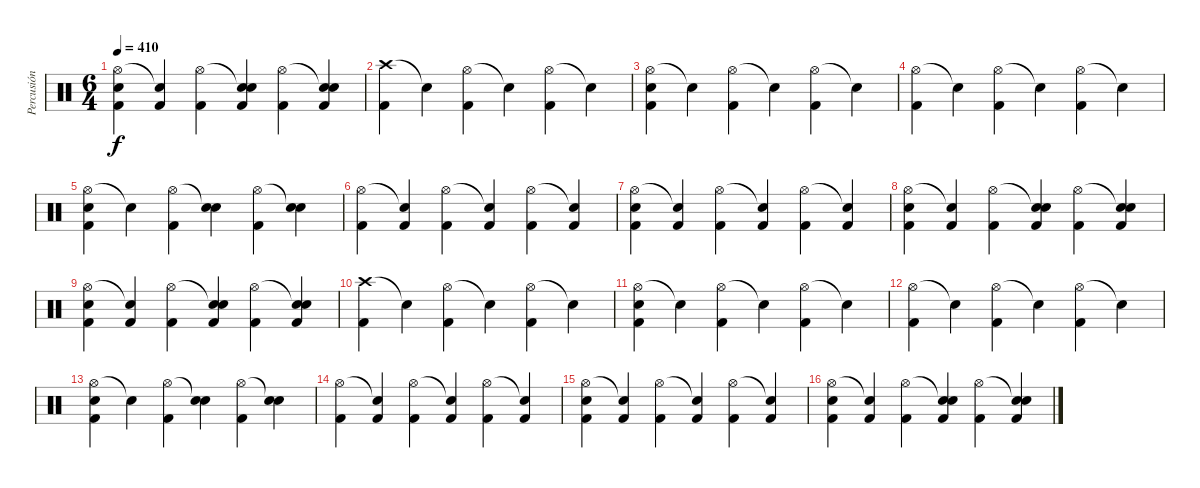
\track ("Percusión" "Percusión") {instrument percussion}
\staff {score}
\articulation defaults
\ts (6 4)
\tempo 410
\clef neutral
\ks c
("Hi-Hat (open)" "Kick (hit) 2" "Snare (hit) 2").4{dy f} ("Snare (hit)"{t} "Kick (hit) 2").4 ("Hi-Hat (open)" "Kick (hit) 2").4 ("Snare (hit)"{t} "Snare (hit) 2" "Kick (hit) 2").4 ("Hi-Hat (open)" "Kick (hit) 2").4 ("Snare (hit)"{t} "Kick (hit) 2" "Snare (hit) 2").4 |
("Crash high (hit)" "Kick (hit) 2").4 "Snare (hit)"{t}.4 ("Hi-Hat (open)" "Kick (hit) 2").4 "Snare (hit)"{t}.4 ("Hi-Hat (open)" "Kick (hit) 2").4 "Snare (hit)"{t}.4 |
("Hi-Hat (open)" "Kick (hit) 2" "Snare (hit) 2").4 "Snare (hit)"{t}.4 ("Hi-Hat (open)" "Kick (hit) 2").4 "Snare (hit)"{t}.4 ("Hi-Hat (open)" "Kick (hit) 2").4 "Snare (hit)"{t}.4 |
("Hi-Hat (open)" "Kick (hit) 2").4 "Snare (hit)"{t}.4 ("Hi-Hat (open)" "Kick (hit) 2").4 "Snare (hit)"{t}.4 ("Hi-Hat (open)" "Kick (hit) 2").4 "Snare (hit)"{t}.4 |
("Hi-Hat (open)" "Kick (hit) 2" "Snare (hit) 2").4 "Snare (hit)"{t}.4 ("Hi-Hat (open)" "Kick (hit) 2").4 ("Snare (hit)"{t} "Snare (hit) 2").4 ("Hi-Hat (open)" "Kick (hit) 2").4 ("Snare (hit)"{t} "Snare (hit) 2").4 |
("Hi-Hat (open)" "Kick (hit) 2").4 ("Snare (hit)"{t} "Kick (hit) 2").4 ("Hi-Hat (open)" "Kick (hit) 2").4 ("Snare (hit)"{t} "Kick (hit) 2").4 ("Hi-Hat (open)" "Kick (hit) 2").4 ("Snare (hit)"{t} "Kick (hit) 2").4 |
("Hi-Hat (open)" "Kick (hit) 2" "Snare (hit) 2").4 ("Snare (hit)"{t} "Kick (hit) 2").4 ("Hi-Hat (open)" "Kick (hit) 2").4 ("Snare (hit)"{t} "Kick (hit) 2").4 ("Hi-Hat (open)" "Kick (hit) 2").4 ("Snare (hit)"{t} "Kick (hit) 2").4 |
("Hi-Hat (open)" "Snare (hit) 2" "Kick (hit) 2").4 ("Snare (hit)"{t} "Kick (hit) 2").4 ("Hi-Hat (open)" "Kick (hit) 2").4 ("Snare (hit)"{t} "Snare (hit) 2" "Kick (hit) 2").4 ("Hi-Hat (open)" "Kick (hit) 2").4 ("Snare (hit)"{t} "Snare (hit) 2" "Kick (hit) 2").4 |
("Hi-Hat (open)" "Kick (hit) 2" "Snare (hit) 2").4 ("Snare (hit)"{t} "Kick (hit) 2").4 ("Hi-Hat (open)" "Kick (hit) 2").4 ("Snare (hit)"{t} "Snare (hit) 2" "Kick (hit) 2").4 ("Hi-Hat (open)" "Kick (hit) 2").4 ("Snare (hit)"{t} "Kick (hit) 2" "Snare (hit) 2").4 |
("Crash high (hit)" "Kick (hit) 2").4 "Snare (hit)"{t}.4 ("Hi-Hat (open)" "Kick (hit) 2").4 "Snare (hit)"{t}.4 ("Hi-Hat (open)" "Kick (hit) 2").4 "Snare (hit)"{t}.4 |
("Hi-Hat (open)" "Kick (hit) 2" "Snare (hit) 2").4 "Snare (hit)"{t}.4 ("Hi-Hat (open)" "Kick (hit) 2").4 "Snare (hit)"{t}.4 ("Hi-Hat (open)" "Kick (hit) 2").4 "Snare (hit)"{t}.4 |
("Hi-Hat (open)" "Kick (hit) 2").4 "Snare (hit)"{t}.4 ("Hi-Hat (open)" "Kick (hit) 2").4 "Snare (hit)"{t}.4 ("Hi-Hat (open)" "Kick (hit) 2").4 "Snare (hit)"{t}.4 |
("Hi-Hat (open)" "Kick (hit) 2" "Snare (hit) 2").4 "Snare (hit)"{t}.4 ("Hi-Hat (open)" "Kick (hit) 2").4 ("Snare (hit)"{t} "Snare (hit) 2").4 ("Hi-Hat (open)" "Kick (hit) 2").4 ("Snare (hit)"{t} "Snare (hit) 2").4 |
("Hi-Hat (open)" "Kick (hit) 2").4 ("Snare (hit)"{t} "Kick (hit) 2").4 ("Hi-Hat (open)" "Kick (hit) 2").4 ("Snare (hit)"{t} "Kick (hit) 2").4 ("Hi-Hat (open)" "Kick (hit) 2").4 ("Snare (hit)"{t} "Kick (hit) 2").4 |
("Hi-Hat (open)" "Kick (hit) 2" "Snare (hit) 2").4 ("Snare (hit)"{t} "Kick (hit) 2").4 ("Hi-Hat (open)" "Kick (hit) 2").4 ("Snare (hit)"{t} "Kick (hit) 2").4 ("Hi-Hat (open)" "Kick (hit) 2").4 ("Snare (hit)"{t} "Kick (hit) 2").4 |
("Hi-Hat (open)" "Snare (hit) 2" "Kick (hit) 2").4 ("Snare (hit)"{t} "Kick (hit) 2").4 ("Hi-Hat (open)" "Kick (hit) 2").4 ("Snare (hit)"{t} "Snare (hit) 2" "Kick (hit) 2").4 ("Hi-Hat (open)" "Kick (hit) 2").4 ("Snare (hit)"{t} "Snare (hit) 2" "Kick (hit) 2").4
